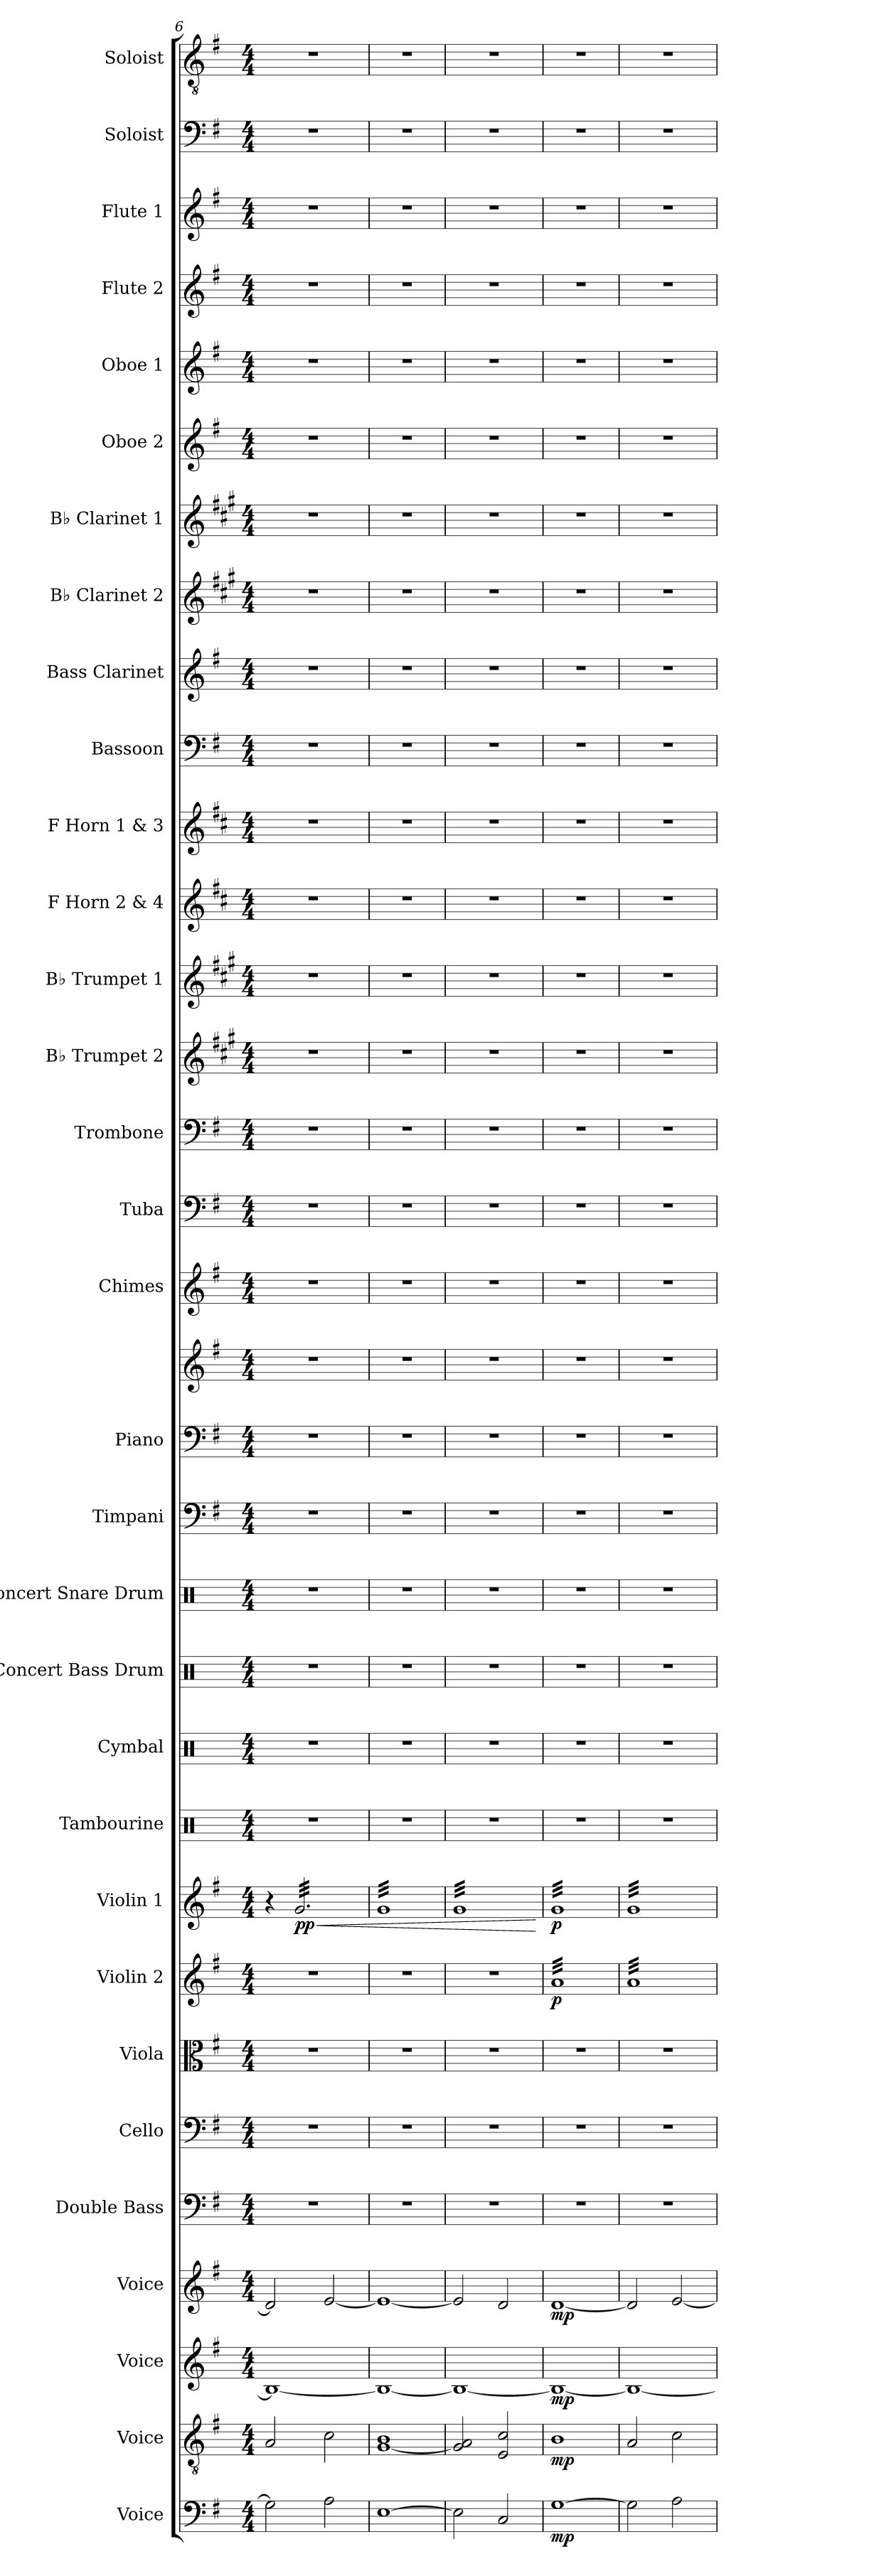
**kern	**dynam	**kern	**dynam	**kern	**dynam	**kern	**dynam	**kern	**kern	**kern	**kern	**dynam	**kern	**dynam	**kern	**kern	**kern	**kern	**kern	**kern	**kern	**kern	**kern	**kern	**kern	**kern	**kern	**kern	**kern	**kern	**kern	**kern	**kern	**kern	**kern	**kern	**kern	**kern
*part32	*part32	*part31	*part31	*part30	*part30	*part29	*part29	*part28	*part27	*part26	*part25	*part25	*part24	*part24	*part23	*part22	*part21	*part20	*part19	*part18	*part18	*part17	*part16	*part15	*part14	*part13	*part12	*part11	*part10	*part9	*part8	*part7	*part6	*part5	*part4	*part3	*part2	*part1
*staff33	*staff33	*staff32	*staff32	*staff31	*staff31	*staff30	*staff30	*staff29	*staff28	*staff27	*staff26	*staff26	*staff25	*staff25	*staff24	*staff23	*staff22	*staff21	*staff20	*staff19	*staff18	*staff17	*staff16	*staff15	*staff14	*staff13	*staff12	*staff11	*staff10	*staff9	*staff8	*staff7	*staff6	*staff5	*staff4	*staff3	*staff2	*staff1
*I"Voice	*	*I"Voice	*	*I"Voice	*	*I"Voice	*	*I"Double Bass	*I"Cello	*I"Viola	*I"Violin 2	*	*I"Violin 1	*	*I"Tambourine	*I"Cymbal	*I"Concert Bass Drum	*I"Concert Snare Drum	*I"Timpani	*I"Piano	*	*I"Chimes	*I"Tuba	*I"Trombone	*I"B♭ Trumpet 2	*I"B♭ Trumpet 1	*I"F Horn 2 &amp; 4	*I"F Horn 1 &amp; 3	*I"Bassoon	*I"Bass Clarinet	*I"B♭ Clarinet 2	*I"B♭ Clarinet 1	*I"Oboe 2	*I"Oboe 1	*I"Flute 2	*I"Flute 1	*I"Soloist	*I"Soloist
*I'Vo.	*	*I'Vo.	*	*I'Vo.	*	*I'Vo.	*	*I'D.B.	*I'C.	*I'Vla.	*I'Vln. 2	*	*I'Vln. 1	*	*I'Tamb.	*I'Cym.	*I'Con. BD	*I'Con. Sn.	*I'Timp.	*I'Pno.	*	*I'Cme.	*I'Tba.	*I'Tbn.	*I'B♭ Tpt. 2	*I'B♭ Tpt. 1	*I'F Hn. 2 &amp; 4	*I'F Hn. 1 &amp; 3	*I'Bsn.	*I'B. Cl.	*I'B♭ Cl. 2	*I'B♭ Cl. 1	*I'Ob. 2	*I'Ob. 1	*I'Fl. 2	*I'Fl. 1	*I'Slst.	*I'Slst.
*clefF4	*	*clefGv2	*	*clefG2	*	*clefG2	*	*clefF4	*clefF4	*clefC3	*clefG2	*	*clefG2	*	*clefX	*clefX	*clefX	*clefX	*clefF4	*clefF4	*clefG2	*clefG2	*clefF4	*clefF4	*clefG2	*clefG2	*clefG2	*clefG2	*clefF4	*clefG2	*clefG2	*clefG2	*clefG2	*clefG2	*clefG2	*clefG2	*clefF4	*clefGv2
*	*	*	*	*	*	*	*	*ITrd7c12	*	*	*	*	*	*	*	*	*	*	*	*	*	*	*	*	*ITrd1c2	*ITrd1c2	*ITrd4c7	*ITrd4c7	*	*ITrd8c14	*ITrd1c2	*ITrd1c2	*	*	*	*	*	*
*k[f#]	*	*k[f#]	*	*k[f#]	*	*k[f#]	*	*k[f#]	*k[f#]	*k[f#]	*k[f#]	*	*k[f#]	*	*k[]	*k[]	*k[]	*k[]	*k[f#]	*k[f#]	*k[f#]	*k[f#]	*k[f#]	*k[f#]	*k[f#]	*k[f#]	*k[f#]	*k[f#]	*k[f#]	*k[f#]	*k[f#]	*k[f#]	*k[f#]	*k[f#]	*k[f#]	*k[f#]	*k[f#]	*k[f#]
*M4/4	*	*M4/4	*	*M4/4	*	*M4/4	*	*M4/4	*M4/4	*M4/4	*M4/4	*	*M4/4	*	*M4/4	*M4/4	*M4/4	*M4/4	*M4/4	*M4/4	*M4/4	*M4/4	*M4/4	*M4/4	*M4/4	*M4/4	*M4/4	*M4/4	*M4/4	*M4/4	*M4/4	*M4/4	*M4/4	*M4/4	*M4/4	*M4/4	*M4/4	*M4/4
=6	=6	=6	=6	=6	=6	=6	=6	=6	=6	=6	=6	=6	=6	=6	=6	=6	=6	=6	=6	=6	=6	=6	=6	=6	=6	=6	=6	=6	=6	=6	=6	=6	=6	=6	=6	=6	=6	=6
2G\]	.	2A/	.	1B_	.	2d/]	.	1r	1r	1r	1r	.	4r	.	1r	1r	1r	1r	1r	1r	1r	1r	1r	1r	1r	1r	1r	1r	1r	1r	1r	1r	1r	1r	1r	1r	1r	1r
!	!	!	!	!	!	!	!	!	!	!	!	!	!	!LO:HP:b	!	!	!	!	!	!	!	!	!	!	!	!	!	!	!	!	!	!	!	!	!	!	!	!
!	!	!	!	!	!	!	!	!	!	!	!	!	!	!LO:DY:n=1:b	!	!	!	!	!	!	!	!	!	!	!	!	!	!	!	!	!	!	!	!	!	!	!	!
*	*	*	*	*	*	*	*	*	*	*	*	*	*tremolo	*	*	*	*	*	*	*	*	*	*	*	*	*	*	*	*	*	*	*	*	*	*	*	*	*
.	.	.	.	.	.	.	.	.	.	.	.	.	32g/LLL	< pp	.	.	.	.	.	.	.	.	.	.	.	.	.	.	.	.	.	.	.	.	.	.	.	.
.	.	.	.	.	.	.	.	.	.	.	.	.	32g/	.	.	.	.	.	.	.	.	.	.	.	.	.	.	.	.	.	.	.	.	.	.	.	.	.
.	.	.	.	.	.	.	.	.	.	.	.	.	32g/	.	.	.	.	.	.	.	.	.	.	.	.	.	.	.	.	.	.	.	.	.	.	.	.	.
.	.	.	.	.	.	.	.	.	.	.	.	.	32g/	.	.	.	.	.	.	.	.	.	.	.	.	.	.	.	.	.	.	.	.	.	.	.	.	.
.	.	.	.	.	.	.	.	.	.	.	.	.	32g/	.	.	.	.	.	.	.	.	.	.	.	.	.	.	.	.	.	.	.	.	.	.	.	.	.
.	.	.	.	.	.	.	.	.	.	.	.	.	32g/	.	.	.	.	.	.	.	.	.	.	.	.	.	.	.	.	.	.	.	.	.	.	.	.	.
.	.	.	.	.	.	.	.	.	.	.	.	.	32g/	.	.	.	.	.	.	.	.	.	.	.	.	.	.	.	.	.	.	.	.	.	.	.	.	.
.	.	.	.	.	.	.	.	.	.	.	.	.	32g/	.	.	.	.	.	.	.	.	.	.	.	.	.	.	.	.	.	.	.	.	.	.	.	.	.
2A\	.	2c\	.	.	.	[2e/	.	.	.	.	.	.	32g/	.	.	.	.	.	.	.	.	.	.	.	.	.	.	.	.	.	.	.	.	.	.	.	.	.
.	.	.	.	.	.	.	.	.	.	.	.	.	32g/	.	.	.	.	.	.	.	.	.	.	.	.	.	.	.	.	.	.	.	.	.	.	.	.	.
.	.	.	.	.	.	.	.	.	.	.	.	.	32g/	.	.	.	.	.	.	.	.	.	.	.	.	.	.	.	.	.	.	.	.	.	.	.	.	.
.	.	.	.	.	.	.	.	.	.	.	.	.	32g/	.	.	.	.	.	.	.	.	.	.	.	.	.	.	.	.	.	.	.	.	.	.	.	.	.
.	.	.	.	.	.	.	.	.	.	.	.	.	32g/	.	.	.	.	.	.	.	.	.	.	.	.	.	.	.	.	.	.	.	.	.	.	.	.	.
.	.	.	.	.	.	.	.	.	.	.	.	.	32g/	.	.	.	.	.	.	.	.	.	.	.	.	.	.	.	.	.	.	.	.	.	.	.	.	.
.	.	.	.	.	.	.	.	.	.	.	.	.	32g/	.	.	.	.	.	.	.	.	.	.	.	.	.	.	.	.	.	.	.	.	.	.	.	.	.
.	.	.	.	.	.	.	.	.	.	.	.	.	32g/	.	.	.	.	.	.	.	.	.	.	.	.	.	.	.	.	.	.	.	.	.	.	.	.	.
.	.	.	.	.	.	.	.	.	.	.	.	.	32g/	.	.	.	.	.	.	.	.	.	.	.	.	.	.	.	.	.	.	.	.	.	.	.	.	.
.	.	.	.	.	.	.	.	.	.	.	.	.	32g/	.	.	.	.	.	.	.	.	.	.	.	.	.	.	.	.	.	.	.	.	.	.	.	.	.
.	.	.	.	.	.	.	.	.	.	.	.	.	32g/	.	.	.	.	.	.	.	.	.	.	.	.	.	.	.	.	.	.	.	.	.	.	.	.	.
.	.	.	.	.	.	.	.	.	.	.	.	.	32g/	.	.	.	.	.	.	.	.	.	.	.	.	.	.	.	.	.	.	.	.	.	.	.	.	.
.	.	.	.	.	.	.	.	.	.	.	.	.	32g/	.	.	.	.	.	.	.	.	.	.	.	.	.	.	.	.	.	.	.	.	.	.	.	.	.
.	.	.	.	.	.	.	.	.	.	.	.	.	32g/	.	.	.	.	.	.	.	.	.	.	.	.	.	.	.	.	.	.	.	.	.	.	.	.	.
.	.	.	.	.	.	.	.	.	.	.	.	.	32g/	.	.	.	.	.	.	.	.	.	.	.	.	.	.	.	.	.	.	.	.	.	.	.	.	.
.	.	.	.	.	.	.	.	.	.	.	.	.	32g/JJJ	.	.	.	.	.	.	.	.	.	.	.	.	.	.	.	.	.	.	.	.	.	.	.	.	.
=7	=7	=7	=7	=7	=7	=7	=7	=7	=7	=7	=7	=7	=7	=7	=7	=7	=7	=7	=7	=7	=7	=7	=7	=7	=7	=7	=7	=7	=7	=7	=7	=7	=7	=7	=7	=7	=7	=7
[1E	.	[1G 1B	.	1B_	.	1e_	.	1r	1r	1r	1r	.	32gLLL	.	1r	1r	1r	1r	1r	1r	1r	1r	1r	1r	1r	1r	1r	1r	1r	1r	1r	1r	1r	1r	1r	1r	1r	1r
.	.	.	.	.	.	.	.	.	.	.	.	.	32g	.	.	.	.	.	.	.	.	.	.	.	.	.	.	.	.	.	.	.	.	.	.	.	.	.
.	.	.	.	.	.	.	.	.	.	.	.	.	32g	.	.	.	.	.	.	.	.	.	.	.	.	.	.	.	.	.	.	.	.	.	.	.	.	.
.	.	.	.	.	.	.	.	.	.	.	.	.	32g	.	.	.	.	.	.	.	.	.	.	.	.	.	.	.	.	.	.	.	.	.	.	.	.	.
.	.	.	.	.	.	.	.	.	.	.	.	.	32g	.	.	.	.	.	.	.	.	.	.	.	.	.	.	.	.	.	.	.	.	.	.	.	.	.
.	.	.	.	.	.	.	.	.	.	.	.	.	32g	.	.	.	.	.	.	.	.	.	.	.	.	.	.	.	.	.	.	.	.	.	.	.	.	.
.	.	.	.	.	.	.	.	.	.	.	.	.	32g	.	.	.	.	.	.	.	.	.	.	.	.	.	.	.	.	.	.	.	.	.	.	.	.	.
.	.	.	.	.	.	.	.	.	.	.	.	.	32g	.	.	.	.	.	.	.	.	.	.	.	.	.	.	.	.	.	.	.	.	.	.	.	.	.
.	.	.	.	.	.	.	.	.	.	.	.	.	32g	.	.	.	.	.	.	.	.	.	.	.	.	.	.	.	.	.	.	.	.	.	.	.	.	.
.	.	.	.	.	.	.	.	.	.	.	.	.	32g	.	.	.	.	.	.	.	.	.	.	.	.	.	.	.	.	.	.	.	.	.	.	.	.	.
.	.	.	.	.	.	.	.	.	.	.	.	.	32g	.	.	.	.	.	.	.	.	.	.	.	.	.	.	.	.	.	.	.	.	.	.	.	.	.
.	.	.	.	.	.	.	.	.	.	.	.	.	32g	.	.	.	.	.	.	.	.	.	.	.	.	.	.	.	.	.	.	.	.	.	.	.	.	.
.	.	.	.	.	.	.	.	.	.	.	.	.	32g	.	.	.	.	.	.	.	.	.	.	.	.	.	.	.	.	.	.	.	.	.	.	.	.	.
.	.	.	.	.	.	.	.	.	.	.	.	.	32g	.	.	.	.	.	.	.	.	.	.	.	.	.	.	.	.	.	.	.	.	.	.	.	.	.
.	.	.	.	.	.	.	.	.	.	.	.	.	32g	.	.	.	.	.	.	.	.	.	.	.	.	.	.	.	.	.	.	.	.	.	.	.	.	.
.	.	.	.	.	.	.	.	.	.	.	.	.	32g	.	.	.	.	.	.	.	.	.	.	.	.	.	.	.	.	.	.	.	.	.	.	.	.	.
.	.	.	.	.	.	.	.	.	.	.	.	.	32g	.	.	.	.	.	.	.	.	.	.	.	.	.	.	.	.	.	.	.	.	.	.	.	.	.
.	.	.	.	.	.	.	.	.	.	.	.	.	32g	.	.	.	.	.	.	.	.	.	.	.	.	.	.	.	.	.	.	.	.	.	.	.	.	.
.	.	.	.	.	.	.	.	.	.	.	.	.	32g	.	.	.	.	.	.	.	.	.	.	.	.	.	.	.	.	.	.	.	.	.	.	.	.	.
.	.	.	.	.	.	.	.	.	.	.	.	.	32g	.	.	.	.	.	.	.	.	.	.	.	.	.	.	.	.	.	.	.	.	.	.	.	.	.
.	.	.	.	.	.	.	.	.	.	.	.	.	32g	.	.	.	.	.	.	.	.	.	.	.	.	.	.	.	.	.	.	.	.	.	.	.	.	.
.	.	.	.	.	.	.	.	.	.	.	.	.	32g	.	.	.	.	.	.	.	.	.	.	.	.	.	.	.	.	.	.	.	.	.	.	.	.	.
.	.	.	.	.	.	.	.	.	.	.	.	.	32g	.	.	.	.	.	.	.	.	.	.	.	.	.	.	.	.	.	.	.	.	.	.	.	.	.
.	.	.	.	.	.	.	.	.	.	.	.	.	32g	.	.	.	.	.	.	.	.	.	.	.	.	.	.	.	.	.	.	.	.	.	.	.	.	.
.	.	.	.	.	.	.	.	.	.	.	.	.	32g	.	.	.	.	.	.	.	.	.	.	.	.	.	.	.	.	.	.	.	.	.	.	.	.	.
.	.	.	.	.	.	.	.	.	.	.	.	.	32g	.	.	.	.	.	.	.	.	.	.	.	.	.	.	.	.	.	.	.	.	.	.	.	.	.
.	.	.	.	.	.	.	.	.	.	.	.	.	32g	.	.	.	.	.	.	.	.	.	.	.	.	.	.	.	.	.	.	.	.	.	.	.	.	.
.	.	.	.	.	.	.	.	.	.	.	.	.	32g	.	.	.	.	.	.	.	.	.	.	.	.	.	.	.	.	.	.	.	.	.	.	.	.	.
.	.	.	.	.	.	.	.	.	.	.	.	.	32g	.	.	.	.	.	.	.	.	.	.	.	.	.	.	.	.	.	.	.	.	.	.	.	.	.
.	.	.	.	.	.	.	.	.	.	.	.	.	32g	.	.	.	.	.	.	.	.	.	.	.	.	.	.	.	.	.	.	.	.	.	.	.	.	.
.	.	.	.	.	.	.	.	.	.	.	.	.	32g	.	.	.	.	.	.	.	.	.	.	.	.	.	.	.	.	.	.	.	.	.	.	.	.	.
.	.	.	.	.	.	.	.	.	.	.	.	.	32gJJJ	.	.	.	.	.	.	.	.	.	.	.	.	.	.	.	.	.	.	.	.	.	.	.	.	.
=8	=8	=8	=8	=8	=8	=8	=8	=8	=8	=8	=8	=8	=8	=8	=8	=8	=8	=8	=8	=8	=8	=8	=8	=8	=8	=8	=8	=8	=8	=8	=8	=8	=8	=8	=8	=8	=8	=8
2E\]	.	2G/] 2A/	.	1B_	.	2e/]	.	1r	1r	1r	1r	.	32gLLL	.	1r	1r	1r	1r	1r	1r	1r	1r	1r	1r	1r	1r	1r	1r	1r	1r	1r	1r	1r	1r	1r	1r	1r	1r
.	.	.	.	.	.	.	.	.	.	.	.	.	32g	.	.	.	.	.	.	.	.	.	.	.	.	.	.	.	.	.	.	.	.	.	.	.	.	.
.	.	.	.	.	.	.	.	.	.	.	.	.	32g	.	.	.	.	.	.	.	.	.	.	.	.	.	.	.	.	.	.	.	.	.	.	.	.	.
.	.	.	.	.	.	.	.	.	.	.	.	.	32g	.	.	.	.	.	.	.	.	.	.	.	.	.	.	.	.	.	.	.	.	.	.	.	.	.
.	.	.	.	.	.	.	.	.	.	.	.	.	32g	.	.	.	.	.	.	.	.	.	.	.	.	.	.	.	.	.	.	.	.	.	.	.	.	.
.	.	.	.	.	.	.	.	.	.	.	.	.	32g	.	.	.	.	.	.	.	.	.	.	.	.	.	.	.	.	.	.	.	.	.	.	.	.	.
.	.	.	.	.	.	.	.	.	.	.	.	.	32g	.	.	.	.	.	.	.	.	.	.	.	.	.	.	.	.	.	.	.	.	.	.	.	.	.
.	.	.	.	.	.	.	.	.	.	.	.	.	32g	.	.	.	.	.	.	.	.	.	.	.	.	.	.	.	.	.	.	.	.	.	.	.	.	.
.	.	.	.	.	.	.	.	.	.	.	.	.	32g	.	.	.	.	.	.	.	.	.	.	.	.	.	.	.	.	.	.	.	.	.	.	.	.	.
.	.	.	.	.	.	.	.	.	.	.	.	.	32g	.	.	.	.	.	.	.	.	.	.	.	.	.	.	.	.	.	.	.	.	.	.	.	.	.
.	.	.	.	.	.	.	.	.	.	.	.	.	32g	.	.	.	.	.	.	.	.	.	.	.	.	.	.	.	.	.	.	.	.	.	.	.	.	.
.	.	.	.	.	.	.	.	.	.	.	.	.	32g	.	.	.	.	.	.	.	.	.	.	.	.	.	.	.	.	.	.	.	.	.	.	.	.	.
.	.	.	.	.	.	.	.	.	.	.	.	.	32g	.	.	.	.	.	.	.	.	.	.	.	.	.	.	.	.	.	.	.	.	.	.	.	.	.
.	.	.	.	.	.	.	.	.	.	.	.	.	32g	.	.	.	.	.	.	.	.	.	.	.	.	.	.	.	.	.	.	.	.	.	.	.	.	.
.	.	.	.	.	.	.	.	.	.	.	.	.	32g	.	.	.	.	.	.	.	.	.	.	.	.	.	.	.	.	.	.	.	.	.	.	.	.	.
.	.	.	.	.	.	.	.	.	.	.	.	.	32g	.	.	.	.	.	.	.	.	.	.	.	.	.	.	.	.	.	.	.	.	.	.	.	.	.
2C/	.	2E/ 2c/	.	.	.	2d/	.	.	.	.	.	.	32g	.	.	.	.	.	.	.	.	.	.	.	.	.	.	.	.	.	.	.	.	.	.	.	.	.
.	.	.	.	.	.	.	.	.	.	.	.	.	32g	.	.	.	.	.	.	.	.	.	.	.	.	.	.	.	.	.	.	.	.	.	.	.	.	.
.	.	.	.	.	.	.	.	.	.	.	.	.	32g	.	.	.	.	.	.	.	.	.	.	.	.	.	.	.	.	.	.	.	.	.	.	.	.	.
.	.	.	.	.	.	.	.	.	.	.	.	.	32g	.	.	.	.	.	.	.	.	.	.	.	.	.	.	.	.	.	.	.	.	.	.	.	.	.
.	.	.	.	.	.	.	.	.	.	.	.	.	32g	.	.	.	.	.	.	.	.	.	.	.	.	.	.	.	.	.	.	.	.	.	.	.	.	.
.	.	.	.	.	.	.	.	.	.	.	.	.	32g	.	.	.	.	.	.	.	.	.	.	.	.	.	.	.	.	.	.	.	.	.	.	.	.	.
.	.	.	.	.	.	.	.	.	.	.	.	.	32g	.	.	.	.	.	.	.	.	.	.	.	.	.	.	.	.	.	.	.	.	.	.	.	.	.
.	.	.	.	.	.	.	.	.	.	.	.	.	32g	.	.	.	.	.	.	.	.	.	.	.	.	.	.	.	.	.	.	.	.	.	.	.	.	.
.	.	.	.	.	.	.	.	.	.	.	.	.	32g	.	.	.	.	.	.	.	.	.	.	.	.	.	.	.	.	.	.	.	.	.	.	.	.	.
.	.	.	.	.	.	.	.	.	.	.	.	.	32g	.	.	.	.	.	.	.	.	.	.	.	.	.	.	.	.	.	.	.	.	.	.	.	.	.
.	.	.	.	.	.	.	.	.	.	.	.	.	32g	.	.	.	.	.	.	.	.	.	.	.	.	.	.	.	.	.	.	.	.	.	.	.	.	.
.	.	.	.	.	.	.	.	.	.	.	.	.	32g	.	.	.	.	.	.	.	.	.	.	.	.	.	.	.	.	.	.	.	.	.	.	.	.	.
.	.	.	.	.	.	.	.	.	.	.	.	.	32g	.	.	.	.	.	.	.	.	.	.	.	.	.	.	.	.	.	.	.	.	.	.	.	.	.
.	.	.	.	.	.	.	.	.	.	.	.	.	32g	.	.	.	.	.	.	.	.	.	.	.	.	.	.	.	.	.	.	.	.	.	.	.	.	.
.	.	.	.	.	.	.	.	.	.	.	.	.	32g	.	.	.	.	.	.	.	.	.	.	.	.	.	.	.	.	.	.	.	.	.	.	.	.	.
.	.	.	.	.	.	.	.	.	.	.	.	.	32gJJJ	.	.	.	.	.	.	.	.	.	.	.	.	.	.	.	.	.	.	.	.	.	.	.	.	.
.	.	.	.	.	.	.	.	.	.	.	.	.	.	[	.	.	.	.	.	.	.	.	.	.	.	.	.	.	.	.	.	.	.	.	.	.	.	.
=9	=9	=9	=9	=9	=9	=9	=9	=9	=9	=9	=9	=9	=9	=9	=9	=9	=9	=9	=9	=9	=9	=9	=9	=9	=9	=9	=9	=9	=9	=9	=9	=9	=9	=9	=9	=9	=9	=9
!	!LO:DY:b	!	!LO:DY:b	!	!LO:DY:b	!	!LO:DY:b	!	!	!	!	!LO:DY:b	!	!LO:DY:b	!	!	!	!	!	!	!	!	!	!	!	!	!	!	!	!	!	!	!	!	!	!	!	!
*	*	*	*	*	*	*	*	*	*	*	*tremolo	*	*	*	*	*	*	*	*	*	*	*	*	*	*	*	*	*	*	*	*	*	*	*	*	*	*	*
[1G	mp	1B	mp	1B_	mp	[1d	mp	1r	1r	1r	32aLLL	p	32gLLL	p	1r	1r	1r	1r	1r	1r	1r	1r	1r	1r	1r	1r	1r	1r	1r	1r	1r	1r	1r	1r	1r	1r	1r	1r
.	.	.	.	.	.	.	.	.	.	.	32a	.	32g	.	.	.	.	.	.	.	.	.	.	.	.	.	.	.	.	.	.	.	.	.	.	.	.	.
.	.	.	.	.	.	.	.	.	.	.	32a	.	32g	.	.	.	.	.	.	.	.	.	.	.	.	.	.	.	.	.	.	.	.	.	.	.	.	.
.	.	.	.	.	.	.	.	.	.	.	32a	.	32g	.	.	.	.	.	.	.	.	.	.	.	.	.	.	.	.	.	.	.	.	.	.	.	.	.
.	.	.	.	.	.	.	.	.	.	.	32a	.	32g	.	.	.	.	.	.	.	.	.	.	.	.	.	.	.	.	.	.	.	.	.	.	.	.	.
.	.	.	.	.	.	.	.	.	.	.	32a	.	32g	.	.	.	.	.	.	.	.	.	.	.	.	.	.	.	.	.	.	.	.	.	.	.	.	.
.	.	.	.	.	.	.	.	.	.	.	32a	.	32g	.	.	.	.	.	.	.	.	.	.	.	.	.	.	.	.	.	.	.	.	.	.	.	.	.
.	.	.	.	.	.	.	.	.	.	.	32a	.	32g	.	.	.	.	.	.	.	.	.	.	.	.	.	.	.	.	.	.	.	.	.	.	.	.	.
.	.	.	.	.	.	.	.	.	.	.	32a	.	32g	.	.	.	.	.	.	.	.	.	.	.	.	.	.	.	.	.	.	.	.	.	.	.	.	.
.	.	.	.	.	.	.	.	.	.	.	32a	.	32g	.	.	.	.	.	.	.	.	.	.	.	.	.	.	.	.	.	.	.	.	.	.	.	.	.
.	.	.	.	.	.	.	.	.	.	.	32a	.	32g	.	.	.	.	.	.	.	.	.	.	.	.	.	.	.	.	.	.	.	.	.	.	.	.	.
.	.	.	.	.	.	.	.	.	.	.	32a	.	32g	.	.	.	.	.	.	.	.	.	.	.	.	.	.	.	.	.	.	.	.	.	.	.	.	.
.	.	.	.	.	.	.	.	.	.	.	32a	.	32g	.	.	.	.	.	.	.	.	.	.	.	.	.	.	.	.	.	.	.	.	.	.	.	.	.
.	.	.	.	.	.	.	.	.	.	.	32a	.	32g	.	.	.	.	.	.	.	.	.	.	.	.	.	.	.	.	.	.	.	.	.	.	.	.	.
.	.	.	.	.	.	.	.	.	.	.	32a	.	32g	.	.	.	.	.	.	.	.	.	.	.	.	.	.	.	.	.	.	.	.	.	.	.	.	.
.	.	.	.	.	.	.	.	.	.	.	32a	.	32g	.	.	.	.	.	.	.	.	.	.	.	.	.	.	.	.	.	.	.	.	.	.	.	.	.
.	.	.	.	.	.	.	.	.	.	.	32a	.	32g	.	.	.	.	.	.	.	.	.	.	.	.	.	.	.	.	.	.	.	.	.	.	.	.	.
.	.	.	.	.	.	.	.	.	.	.	32a	.	32g	.	.	.	.	.	.	.	.	.	.	.	.	.	.	.	.	.	.	.	.	.	.	.	.	.
.	.	.	.	.	.	.	.	.	.	.	32a	.	32g	.	.	.	.	.	.	.	.	.	.	.	.	.	.	.	.	.	.	.	.	.	.	.	.	.
.	.	.	.	.	.	.	.	.	.	.	32a	.	32g	.	.	.	.	.	.	.	.	.	.	.	.	.	.	.	.	.	.	.	.	.	.	.	.	.
.	.	.	.	.	.	.	.	.	.	.	32a	.	32g	.	.	.	.	.	.	.	.	.	.	.	.	.	.	.	.	.	.	.	.	.	.	.	.	.
.	.	.	.	.	.	.	.	.	.	.	32a	.	32g	.	.	.	.	.	.	.	.	.	.	.	.	.	.	.	.	.	.	.	.	.	.	.	.	.
.	.	.	.	.	.	.	.	.	.	.	32a	.	32g	.	.	.	.	.	.	.	.	.	.	.	.	.	.	.	.	.	.	.	.	.	.	.	.	.
.	.	.	.	.	.	.	.	.	.	.	32a	.	32g	.	.	.	.	.	.	.	.	.	.	.	.	.	.	.	.	.	.	.	.	.	.	.	.	.
.	.	.	.	.	.	.	.	.	.	.	32a	.	32g	.	.	.	.	.	.	.	.	.	.	.	.	.	.	.	.	.	.	.	.	.	.	.	.	.
.	.	.	.	.	.	.	.	.	.	.	32a	.	32g	.	.	.	.	.	.	.	.	.	.	.	.	.	.	.	.	.	.	.	.	.	.	.	.	.
.	.	.	.	.	.	.	.	.	.	.	32a	.	32g	.	.	.	.	.	.	.	.	.	.	.	.	.	.	.	.	.	.	.	.	.	.	.	.	.
.	.	.	.	.	.	.	.	.	.	.	32a	.	32g	.	.	.	.	.	.	.	.	.	.	.	.	.	.	.	.	.	.	.	.	.	.	.	.	.
.	.	.	.	.	.	.	.	.	.	.	32a	.	32g	.	.	.	.	.	.	.	.	.	.	.	.	.	.	.	.	.	.	.	.	.	.	.	.	.
.	.	.	.	.	.	.	.	.	.	.	32a	.	32g	.	.	.	.	.	.	.	.	.	.	.	.	.	.	.	.	.	.	.	.	.	.	.	.	.
.	.	.	.	.	.	.	.	.	.	.	32a	.	32g	.	.	.	.	.	.	.	.	.	.	.	.	.	.	.	.	.	.	.	.	.	.	.	.	.
.	.	.	.	.	.	.	.	.	.	.	32aJJJ	.	32gJJJ	.	.	.	.	.	.	.	.	.	.	.	.	.	.	.	.	.	.	.	.	.	.	.	.	.
=10	=10	=10	=10	=10	=10	=10	=10	=10	=10	=10	=10	=10	=10	=10	=10	=10	=10	=10	=10	=10	=10	=10	=10	=10	=10	=10	=10	=10	=10	=10	=10	=10	=10	=10	=10	=10	=10	=10
2G\]	.	2A/	.	1B_	.	2d/]	.	1r	1r	1r	32aLLL	.	32gLLL	.	1r	1r	1r	1r	1r	1r	1r	1r	1r	1r	1r	1r	1r	1r	1r	1r	1r	1r	1r	1r	1r	1r	1r	1r
.	.	.	.	.	.	.	.	.	.	.	32a	.	32g	.	.	.	.	.	.	.	.	.	.	.	.	.	.	.	.	.	.	.	.	.	.	.	.	.
.	.	.	.	.	.	.	.	.	.	.	32a	.	32g	.	.	.	.	.	.	.	.	.	.	.	.	.	.	.	.	.	.	.	.	.	.	.	.	.
.	.	.	.	.	.	.	.	.	.	.	32a	.	32g	.	.	.	.	.	.	.	.	.	.	.	.	.	.	.	.	.	.	.	.	.	.	.	.	.
.	.	.	.	.	.	.	.	.	.	.	32a	.	32g	.	.	.	.	.	.	.	.	.	.	.	.	.	.	.	.	.	.	.	.	.	.	.	.	.
.	.	.	.	.	.	.	.	.	.	.	32a	.	32g	.	.	.	.	.	.	.	.	.	.	.	.	.	.	.	.	.	.	.	.	.	.	.	.	.
.	.	.	.	.	.	.	.	.	.	.	32a	.	32g	.	.	.	.	.	.	.	.	.	.	.	.	.	.	.	.	.	.	.	.	.	.	.	.	.
.	.	.	.	.	.	.	.	.	.	.	32a	.	32g	.	.	.	.	.	.	.	.	.	.	.	.	.	.	.	.	.	.	.	.	.	.	.	.	.
.	.	.	.	.	.	.	.	.	.	.	32a	.	32g	.	.	.	.	.	.	.	.	.	.	.	.	.	.	.	.	.	.	.	.	.	.	.	.	.
.	.	.	.	.	.	.	.	.	.	.	32a	.	32g	.	.	.	.	.	.	.	.	.	.	.	.	.	.	.	.	.	.	.	.	.	.	.	.	.
.	.	.	.	.	.	.	.	.	.	.	32a	.	32g	.	.	.	.	.	.	.	.	.	.	.	.	.	.	.	.	.	.	.	.	.	.	.	.	.
.	.	.	.	.	.	.	.	.	.	.	32a	.	32g	.	.	.	.	.	.	.	.	.	.	.	.	.	.	.	.	.	.	.	.	.	.	.	.	.
.	.	.	.	.	.	.	.	.	.	.	32a	.	32g	.	.	.	.	.	.	.	.	.	.	.	.	.	.	.	.	.	.	.	.	.	.	.	.	.
.	.	.	.	.	.	.	.	.	.	.	32a	.	32g	.	.	.	.	.	.	.	.	.	.	.	.	.	.	.	.	.	.	.	.	.	.	.	.	.
.	.	.	.	.	.	.	.	.	.	.	32a	.	32g	.	.	.	.	.	.	.	.	.	.	.	.	.	.	.	.	.	.	.	.	.	.	.	.	.
.	.	.	.	.	.	.	.	.	.	.	32a	.	32g	.	.	.	.	.	.	.	.	.	.	.	.	.	.	.	.	.	.	.	.	.	.	.	.	.
2A\	.	2c\	.	.	.	[2e/	.	.	.	.	32a	.	32g	.	.	.	.	.	.	.	.	.	.	.	.	.	.	.	.	.	.	.	.	.	.	.	.	.
.	.	.	.	.	.	.	.	.	.	.	32a	.	32g	.	.	.	.	.	.	.	.	.	.	.	.	.	.	.	.	.	.	.	.	.	.	.	.	.
.	.	.	.	.	.	.	.	.	.	.	32a	.	32g	.	.	.	.	.	.	.	.	.	.	.	.	.	.	.	.	.	.	.	.	.	.	.	.	.
.	.	.	.	.	.	.	.	.	.	.	32a	.	32g	.	.	.	.	.	.	.	.	.	.	.	.	.	.	.	.	.	.	.	.	.	.	.	.	.
.	.	.	.	.	.	.	.	.	.	.	32a	.	32g	.	.	.	.	.	.	.	.	.	.	.	.	.	.	.	.	.	.	.	.	.	.	.	.	.
.	.	.	.	.	.	.	.	.	.	.	32a	.	32g	.	.	.	.	.	.	.	.	.	.	.	.	.	.	.	.	.	.	.	.	.	.	.	.	.
.	.	.	.	.	.	.	.	.	.	.	32a	.	32g	.	.	.	.	.	.	.	.	.	.	.	.	.	.	.	.	.	.	.	.	.	.	.	.	.
.	.	.	.	.	.	.	.	.	.	.	32a	.	32g	.	.	.	.	.	.	.	.	.	.	.	.	.	.	.	.	.	.	.	.	.	.	.	.	.
.	.	.	.	.	.	.	.	.	.	.	32a	.	32g	.	.	.	.	.	.	.	.	.	.	.	.	.	.	.	.	.	.	.	.	.	.	.	.	.
.	.	.	.	.	.	.	.	.	.	.	32a	.	32g	.	.	.	.	.	.	.	.	.	.	.	.	.	.	.	.	.	.	.	.	.	.	.	.	.
.	.	.	.	.	.	.	.	.	.	.	32a	.	32g	.	.	.	.	.	.	.	.	.	.	.	.	.	.	.	.	.	.	.	.	.	.	.	.	.
.	.	.	.	.	.	.	.	.	.	.	32a	.	32g	.	.	.	.	.	.	.	.	.	.	.	.	.	.	.	.	.	.	.	.	.	.	.	.	.
.	.	.	.	.	.	.	.	.	.	.	32a	.	32g	.	.	.	.	.	.	.	.	.	.	.	.	.	.	.	.	.	.	.	.	.	.	.	.	.
.	.	.	.	.	.	.	.	.	.	.	32a	.	32g	.	.	.	.	.	.	.	.	.	.	.	.	.	.	.	.	.	.	.	.	.	.	.	.	.
.	.	.	.	.	.	.	.	.	.	.	32a	.	32g	.	.	.	.	.	.	.	.	.	.	.	.	.	.	.	.	.	.	.	.	.	.	.	.	.
.	.	.	.	.	.	.	.	.	.	.	32aJJJ	.	32gJJJ	.	.	.	.	.	.	.	.	.	.	.	.	.	.	.	.	.	.	.	.	.	.	.	.	.
*	*	*	*	*	*	*	*	*	*	*	*	*	*Xtremolo	*	*	*	*	*	*	*	*	*	*	*	*	*	*	*	*	*	*	*	*	*	*	*	*	*
*	*	*	*	*	*	*	*	*	*	*	*Xtremolo	*	*	*	*	*	*	*	*	*	*	*	*	*	*	*	*	*	*	*	*	*	*	*	*	*	*	*
=	=	=	=	=	=	=	=	=	=	=	=	=	=	=	=	=	=	=	=	=	=	=	=	=	=	=	=	=	=	=	=	=	=	=	=	=	=	=
*-	*-	*-	*-	*-	*-	*-	*-	*-	*-	*-	*-	*-	*-	*-	*-	*-	*-	*-	*-	*-	*-	*-	*-	*-	*-	*-	*-	*-	*-	*-	*-	*-	*-	*-	*-	*-	*-	*-
